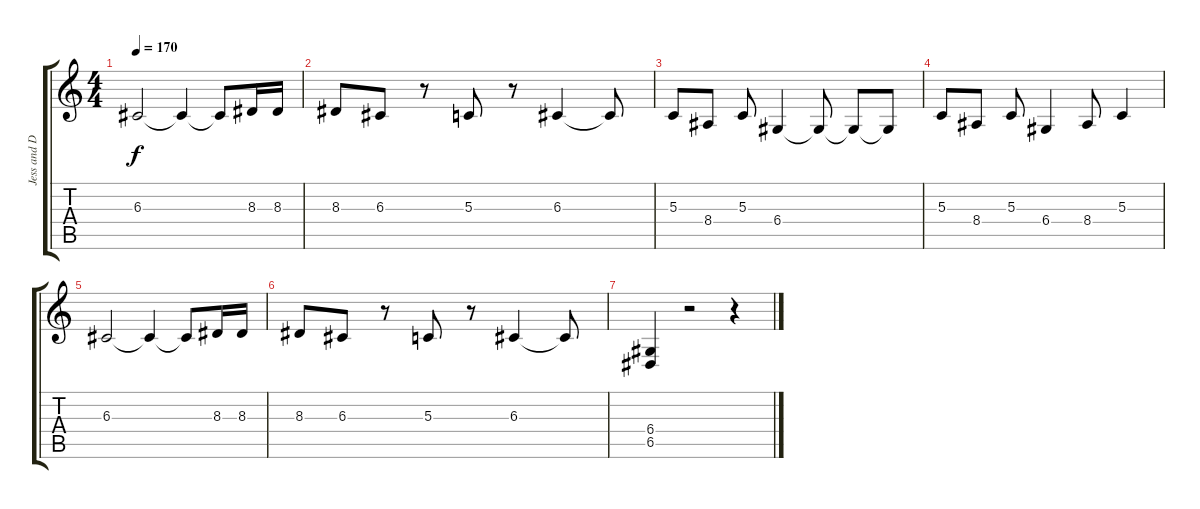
\track ("Jess and Derron (Sax)" "Jess and D") {instrument altosax}
\staff {score tabs}
\tuning (E4 B3 G3 D3 A2 E2) {hide}
\ts (4 4)
\tempo 170
\clef g2
\ks c
6.3.2{dy f} 6.3{t}.4 6.3{t}.8 8.3.16 8.3.16 |
8.3.8 6.3.8 r.8 5.3.8 r.8 6.3.4 6.3{t}.8 |
5.3.8 8.4.8 5.3.8 6.4.4 6.4{t}.8 6.4{t}.8 6.4{t}.8 |
5.3.8 8.4.8 5.3.8 6.4.4 8.4.8 5.3.4 |
6.3.2 6.3{t}.4 6.3{t}.8 8.3.16 8.3.16 |
8.3.8 6.3.8 r.8 5.3.8 r.8 6.3.4 6.3{t}.8 |
(6.4 6.5).4 r.2 r.4
